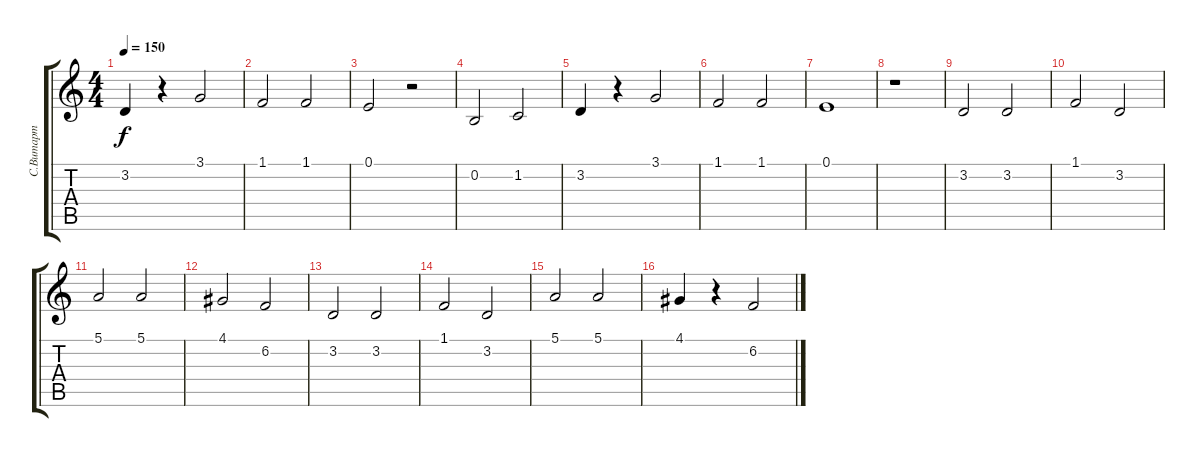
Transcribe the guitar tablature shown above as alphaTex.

\track ("С.Витарт" "С.Витарт") {instrument lead6voice}
\staff {score tabs}
\tuning (E4 B3 G3 D3 A2 E2) {hide}
\ts (4 4)
\tempo 150
\clef g2
\ks c
3.2.4{dy f} r.4 3.1.2 |
1.1.2 1.1.2 |
0.1.2 r.2 |
0.2.2 1.2.2 |
3.2.4 r.4 3.1.2 |
1.1.2 1.1.2 |
0.1.1 |
r.1 |
3.2.2 3.2.2 |
1.1.2 3.2.2 |
5.1.2 5.1.2 |
4.1.2 6.2.2 |
3.2.2 3.2.2 |
1.1.2 3.2.2 |
5.1.2 5.1.2 |
4.1.4 r.4 6.2.2
